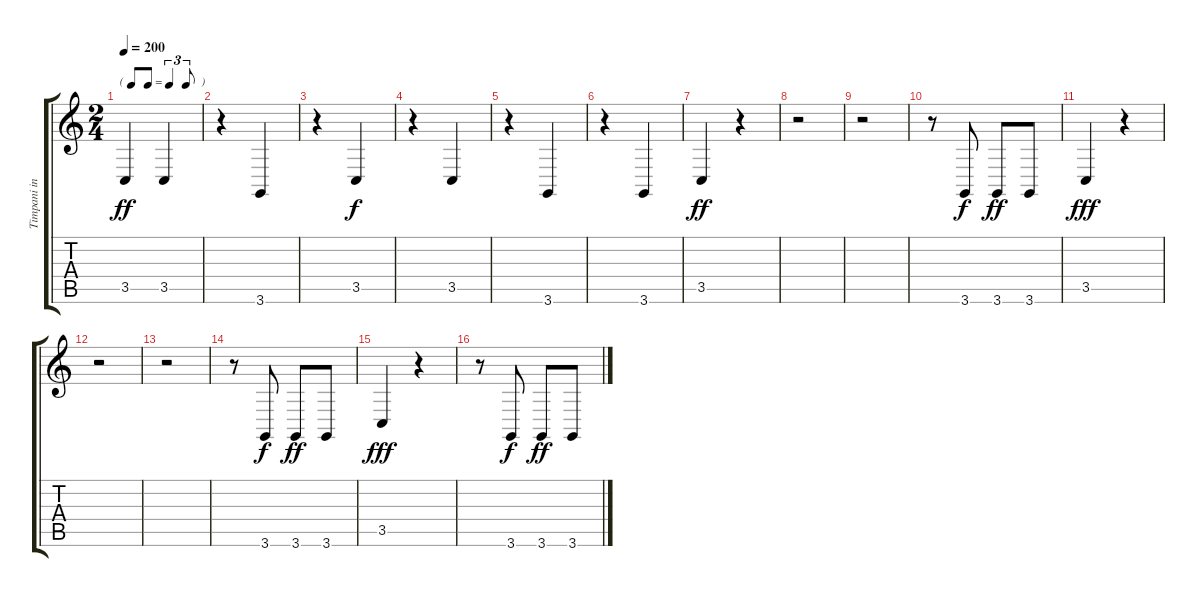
\track ("Timpani in C/G" "Timpani in") {instrument timpani}
\staff {score tabs}
\tuning (E4 B3 G3 D3 A2 E2) {hide}
\ts (2 4)
\tf triplet8th
\tempo 200
\clef g2
\ks c
3.5.4{dy ff} 3.5.4 |
r.4 3.6.4 |
r.4 3.5.4{dy f} |
r.4 3.5.4 |
r.4 3.6.4 |
r.4 3.6.4 |
3.5.4{dy ff} r.4 |
r.2 |
r.2 |
r.8 3.6.8{dy f} 3.6.8{dy ff} 3.6.8 |
3.5.4{dy fff} r.4 |
r.2 |
r.2 |
r.8 3.6.8{dy f} 3.6.8{dy ff} 3.6.8 |
3.5.4{dy fff} r.4 |
r.8 3.6.8{dy f} 3.6.8{dy ff} 3.6.8
